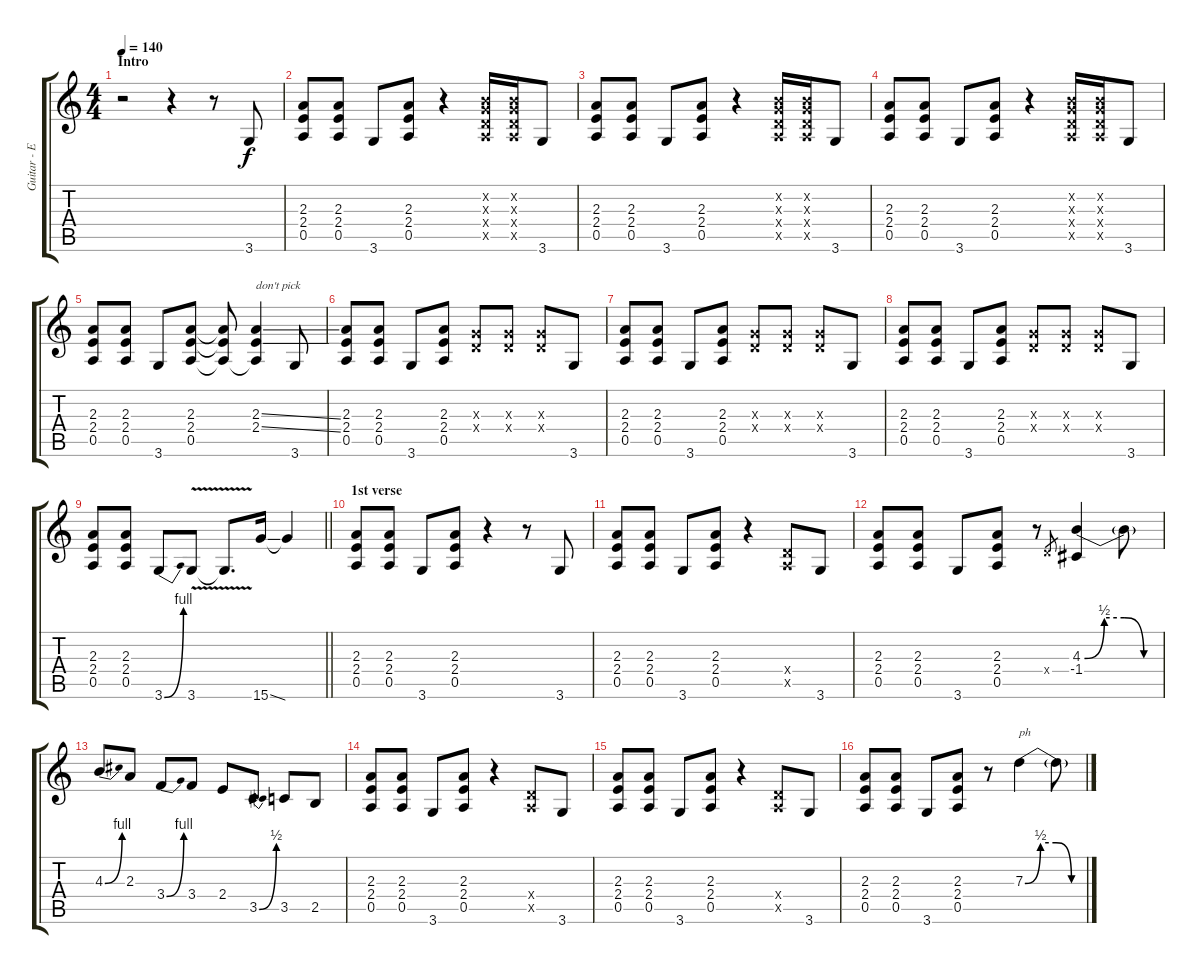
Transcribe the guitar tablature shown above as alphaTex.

\track ("Guitar - E. Van Halen" "Guitar - E") {instrument distortionguitar}
\staff {score tabs}
\tuning (E4 B3 G3 D3 A2 E2) {hide}
\ts (4 4)
\section ("" "Intro")
\tempo 140
\clef g2
\ks c
r.2{dy f instrument distortionguitar} r.4 r.8 3.6.8 |
(2.3 2.4 0.5).8 (2.3 2.4 0.5).8 3.6.8 (2.3 2.4 0.5).8 r.4 (0.2{x} 0.3{x} 0.4{x} 0.5{x}).16 (0.2{x} 0.3{x} 0.4{x} 0.5{x}).16 3.6.8 |
(2.3 2.4 0.5).8 (2.3 2.4 0.5).8 3.6.8 (2.3 2.4 0.5).8 r.4 (0.2{x} 0.3{x} 0.4{x} 0.5{x}).16 (0.2{x} 0.3{x} 0.4{x} 0.5{x}).16 3.6.8 |
(2.3 2.4 0.5).8 (2.3 2.4 0.5).8 3.6.8 (2.3 2.4 0.5).8 r.4 (0.2{x} 0.3{x} 0.4{x} 0.5{x}).16 (0.2{x} 0.3{x} 0.4{x} 0.5{x}).16 3.6.8 |
(2.3 2.4 0.5).8 (2.3 2.4 0.5).8 3.6.8 (2.3 2.4 0.5).8 (2.3{t} 2.4{t} 0.5{t}).8 (2.3{ss} 2.4{ss} 0.5{t}).4{txt "don't pick"} 3.6.8 |
(2.3 2.4 0.5).8 (2.3 2.4 0.5).8 3.6.8 (2.3 2.4 0.5).8 (0.3{x} 0.4{x}).8 (0.3{x} 0.4{x}).8 (0.3{x} 0.4{x}).8 3.6.8 |
(2.3 2.4 0.5).8 (2.3 2.4 0.5).8 3.6.8 (2.3 2.4 0.5).8 (0.3{x} 0.4{x}).8 (0.3{x} 0.4{x}).8 (0.3{x} 0.4{x}).8 3.6.8 |
(2.3 2.4 0.5).8 (2.3 2.4 0.5).8 3.6.8 (2.3 2.4 0.5).8 (0.3{x} 0.4{x}).8 (0.3{x} 0.4{x}).8 (0.3{x} 0.4{x}).8 3.6.8 |
\barLineRight lightlight
(2.3 2.4 0.5).8 (2.3 2.4 0.5).8 3.6{be (bend 0 0 60 4)}.8 3.6{v}.8 3.6{t}.8{d} 15.6{ss}.16 15.6{t}.4 |
\section ("" "1st verse")
(2.3 2.4 0.5).8 (2.3 2.4 0.5).8 3.6.8 (2.3 2.4 0.5).8 r.4 r.8 3.6.8 |
(2.3 2.4 0.5).8 (2.3 2.4 0.5).8 3.6.8 (2.3 2.4 0.5).8 r.4 (0.4{x} 0.5{x}).8 3.6.8 |
(2.3 2.4 0.5).8 (2.3 2.4 0.5).8 3.6.8 (2.3 2.4 0.5).8 r.8 0.4{x}.8{gr} (4.3{be (custom 0 0 15 2 30 2 45 0 60 0)} -1.4).4 4.3{t}.8 |
4.3{be (bend 0 0 60 4)}.8 2.3.8 3.4{be (bend 0 0 60 4)}.8 3.4.8 2.4.8 3.5{be (bend 0 0 60 2)}.8 3.5.8 2.5.8 |
(2.3 2.4 0.5).8 (2.3 2.4 0.5).8 3.6.8 (2.3 2.4 0.5).8 r.4 (0.4{x} 0.5{x}).8 3.6.8 |
(2.3 2.4 0.5).8 (2.3 2.4 0.5).8 3.6.8 (2.3 2.4 0.5).8 r.4 (0.4{x} 0.5{x}).8 3.6.8 |
(2.3 2.4 0.5).8 (2.3 2.4 0.5).8 3.6.8 (2.3 2.4 0.5).8 r.8 7.3{be (custom 0 0 15 2 30 2 45 0 60 0)}.4{txt "ph"} 7.3{t}.8
